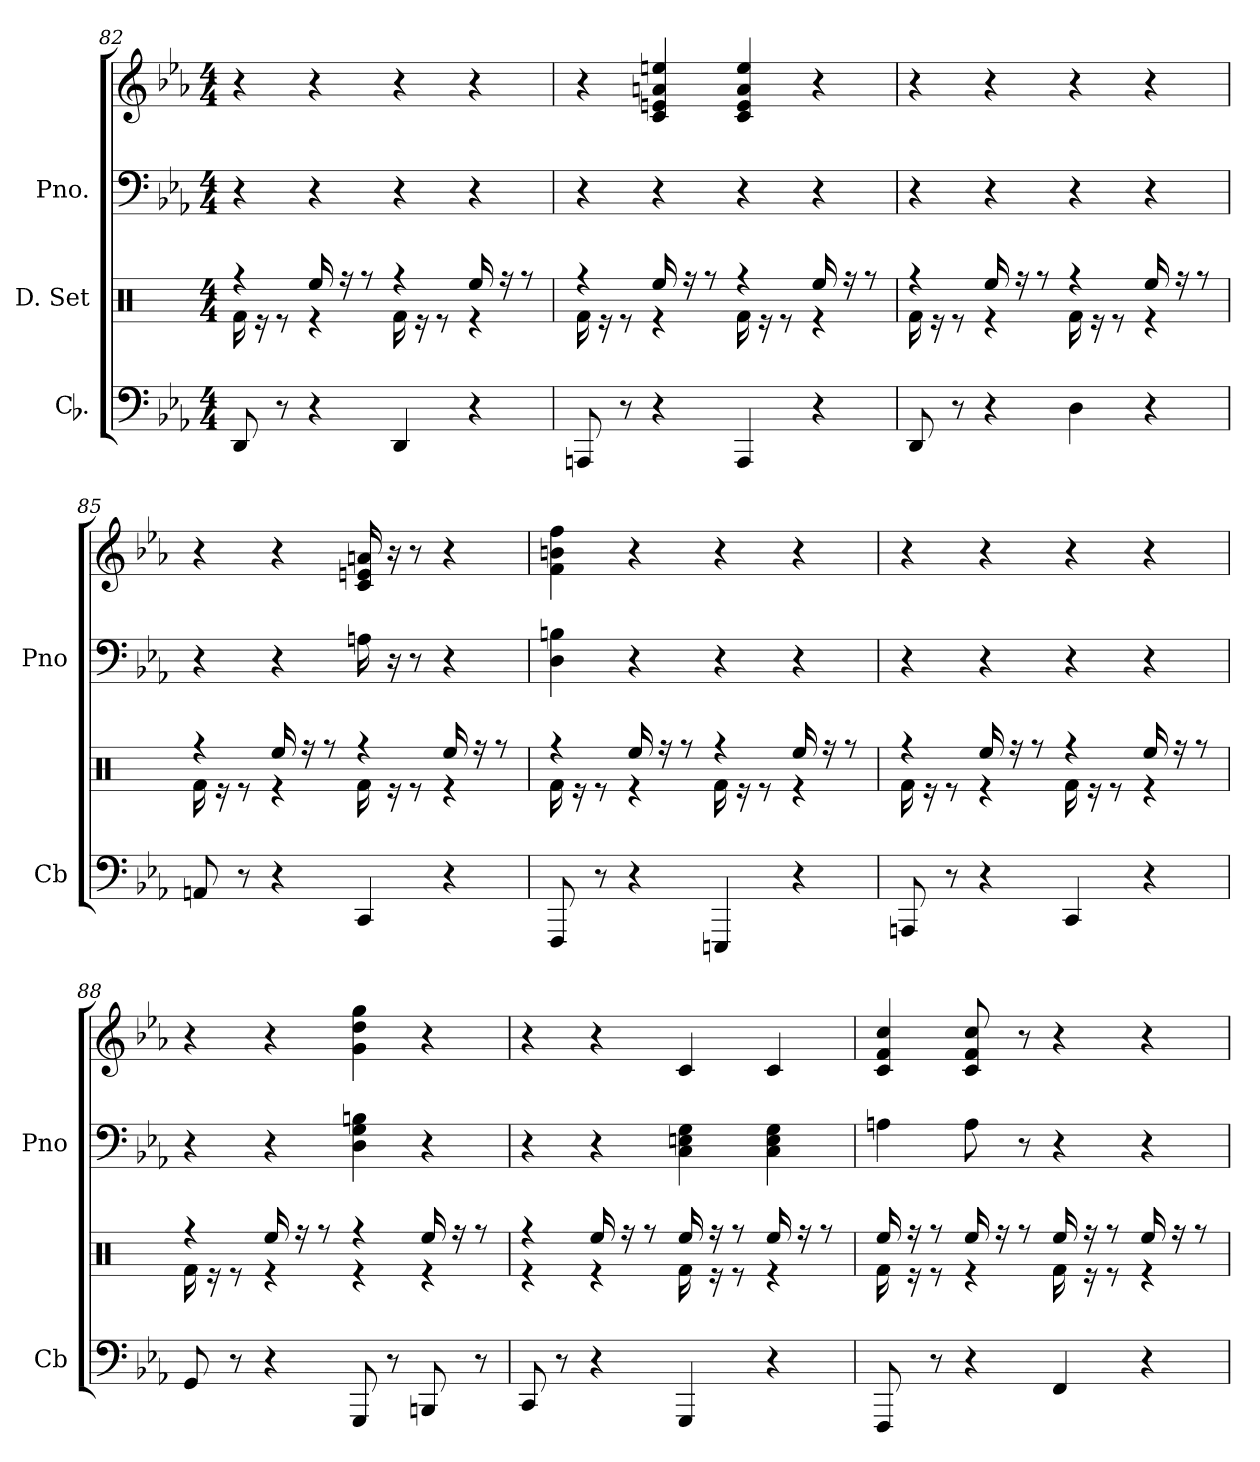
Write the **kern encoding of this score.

**kern	**kern	**kern	**kern
*part3	*part2	*part1	*part1
*staff4	*staff3	*staff2	*staff1
*I"Cb.	*I"D. Set	*I"Pno.	*
*I'Cb	*	*I'Pno	*
*clefF4	*clefX	*clefF4	*clefG2
*k[b-e-a-]	*k[]	*k[b-e-a-]	*k[b-e-a-]
*M4/4	*M4/4	*M4/4	*M4/4
=82	=82	=82	=82
*	*^	*	*
8DD	16Rf\	4rff	4r	4r
.	16re	.	.	.
8r	8re	.	.	.
4r	4re	16Ree/	4r	4r
.	.	16rff	.	.
.	.	8rff	.	.
4DD	16Rf\	4rff	4r	4r
.	16re	.	.	.
.	8re	.	.	.
4r	4re	16Ree/	4r	4r
.	.	16rff	.	.
.	.	8rff	.	.
=83	=83	=83	=83	=83
8AAAn	16Rf\	4rff	4r	4r
.	16re	.	.	.
8r	8re	.	.	.
4r	4re	16Ree/	4r	4c 4en 4an 4een
.	.	16rff	.	.
.	.	8rff	.	.
4AAA	16Rf\	4rff	4r	4c 4e 4a 4ee
.	16re	.	.	.
.	8re	.	.	.
4r	4re	16Ree/	4r	4r
.	.	16rff	.	.
.	.	8rff	.	.
=84	=84	=84	=84	=84
8DD	16Rf\	4rff	4r	4r
.	16re	.	.	.
8r	8re	.	.	.
4r	4re	16Ree/	4r	4r
.	.	16rff	.	.
.	.	8rff	.	.
4D	16Rf\	4rff	4r	4r
.	16re	.	.	.
.	8re	.	.	.
4r	4re	16Ree/	4r	4r
.	.	16rff	.	.
.	.	8rff	.	.
=85	=85	=85	=85	=85
8AAn	16Rf\	4rff	4r	4r
.	16re	.	.	.
8r	8re	.	.	.
4r	4re	16Ree/	4r	4r
.	.	16rff	.	.
.	.	8rff	.	.
4CC	16Rf\	4rff	16An	16c 16en 16an
.	16re	.	16r	16r
.	8re	.	8r	8r
4r	4re	16Ree/	4r	4r
.	.	16rff	.	.
.	.	8rff	.	.
=86	=86	=86	=86	=86
8FFF	16Rf\	4rff	4D 4Bn	4f 4bn 4ff
.	16re	.	.	.
8r	8re	.	.	.
4r	4re	16Ree/	4r	4r
.	.	16rff	.	.
.	.	8rff	.	.
4EEEn	16Rf\	4rff	4r	4r
.	16re	.	.	.
.	8re	.	.	.
4r	4re	16Ree/	4r	4r
.	.	16rff	.	.
.	.	8rff	.	.
=87	=87	=87	=87	=87
8AAAn	16Rf\	4rff	4r	4r
.	16re	.	.	.
8r	8re	.	.	.
4r	4re	16Ree/	4r	4r
.	.	16rff	.	.
.	.	8rff	.	.
4CC	16Rf\	4rff	4r	4r
.	16re	.	.	.
.	8re	.	.	.
4r	4re	16Ree/	4r	4r
.	.	16rff	.	.
.	.	8rff	.	.
=88	=88	=88	=88	=88
8GG	16Rf\	4rff	4r	4r
.	16re	.	.	.
8r	8re	.	.	.
4r	4re	16Ree/	4r	4r
.	.	16rff	.	.
.	.	8rff	.	.
8GGG	4re	4rff	4D 4G 4Bn	4g 4dd 4gg
8r	.	.	.	.
8BBBn	4re	16Ree/	4r	4r
.	.	16rff	.	.
8r	.	8rff	.	.
=89	=89	=89	=89	=89
8CC	4re	4rff	4r	4r
8r	.	.	.	.
4r	4re	16Ree/	4r	4r
.	.	16rff	.	.
.	.	8rff	.	.
4GGG	16Rf\	16Ree/	4C 4En 4G	4c
.	16re	16rff	.	.
.	8re	8rff	.	.
4r	4re	16Ree/	4C 4E 4G	4c
.	.	16rff	.	.
.	.	8rff	.	.
=90	=90	=90	=90	=90
8FFF	16Rf\	16Ree/	4An	4c 4f 4cc
.	16re	16rff	.	.
8r	8re	8rff	.	.
4r	4re	16Ree/	8A	8c 8f 8cc
.	.	16rff	.	.
.	.	8rff	8r	8r
4FF	16Rf\	16Ree/	4r	4r
.	16re	16rff	.	.
.	8re	8rff	.	.
4r	4re	16Ree/	4r	4r
.	.	16rff	.	.
.	.	8rff	.	.
*	*v	*v	*	*
=	=	=	=
*-	*-	*-	*-
